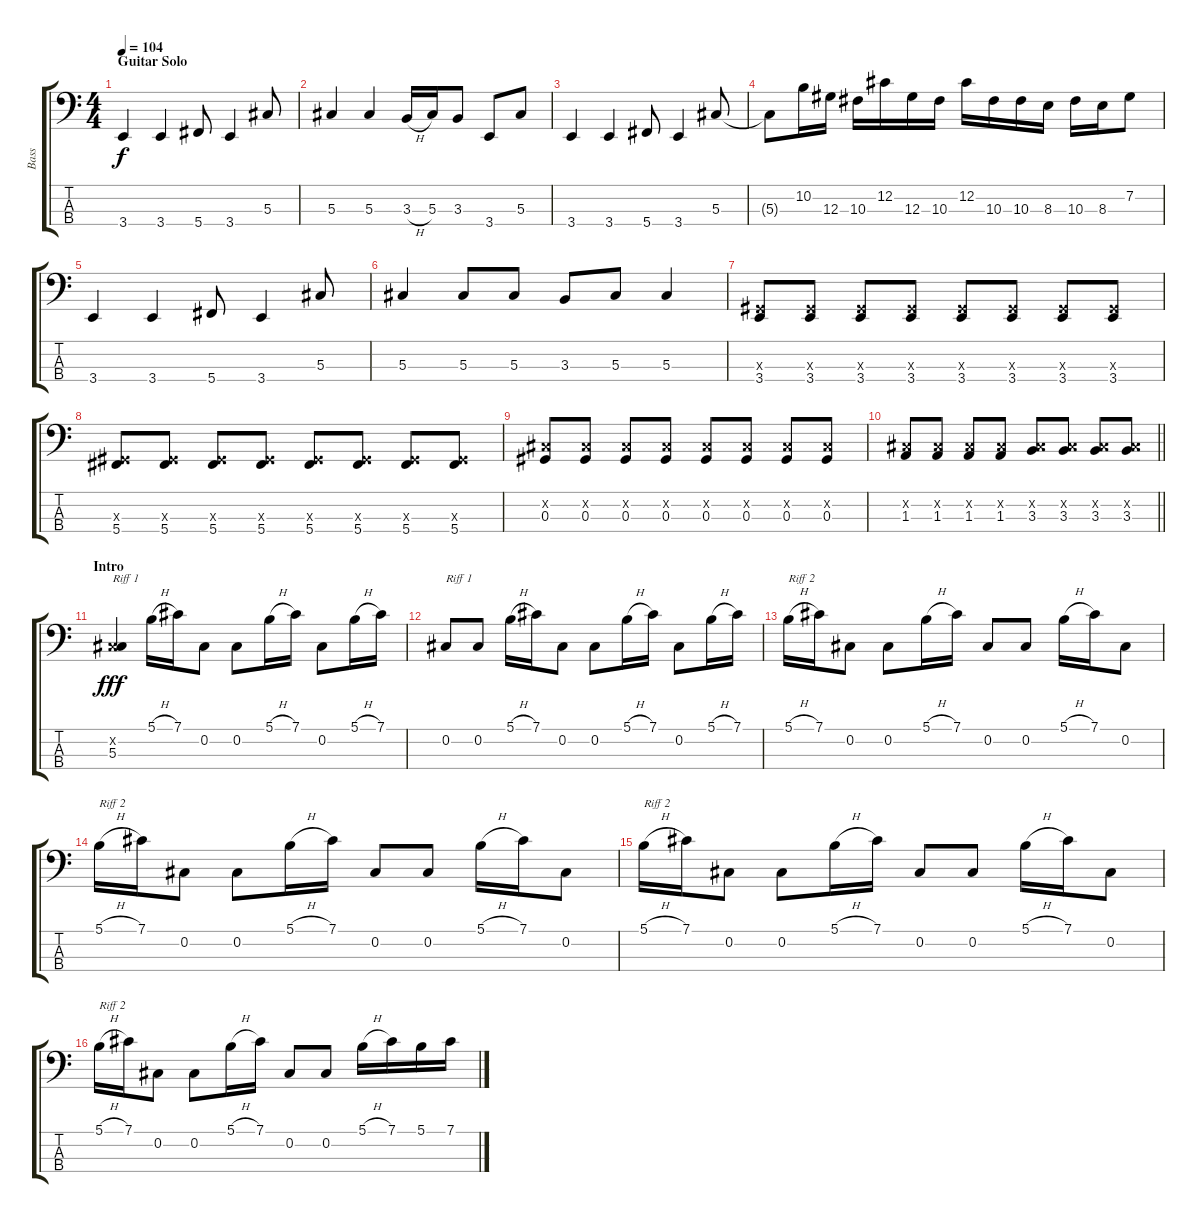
\track ("Bass" "Bass") {instrument electricbassfinger}
\staff {score tabs}
\tuning (Gb2 Db2 Ab1 Db1) {hide}
\ts (4 4)
\section ("" "Guitar Solo")
\tempo 104
\clef f4
\ks c
3.4.4{dy f} 3.4.4 5.4.8 3.4.4 5.3.8 |
5.3.4 5.3.4 3.3{h}.16 5.3.16 3.3.8 3.4.8 5.3.8 |
3.4.4 3.4.4 5.4.8 3.4.4 5.3.8 |
5.3{t}.8 10.2.16 12.3.16 10.3.16 12.2.16 12.3.16 10.3.16 12.2.16 10.3.16 10.3.16 8.3.16 10.3.16 8.3.16 7.2.8 |
3.4.4 3.4.4 5.4.8 3.4.4 5.3.8 |
5.3.4 5.3.8 5.3.8 3.3.8 5.3.8 5.3.4 |
(0.3{x} 3.4).8 (0.3{x} 3.4).8 (0.3{x} 3.4).8 (0.3{x} 3.4).8 (0.3{x} 3.4).8 (0.3{x} 3.4).8 (0.3{x} 3.4).8 (0.3{x} 3.4).8 |
(0.3{x} 5.4).8 (0.3{x} 5.4).8 (0.3{x} 5.4).8 (0.3{x} 5.4).8 (0.3{x} 5.4).8 (0.3{x} 5.4).8 (0.3{x} 5.4).8 (0.3{x} 5.4).8 |
(0.2{x} 0.3).8 (0.2{x} 0.3).8 (0.2{x} 0.3).8 (0.2{x} 0.3).8 (0.2{x} 0.3).8 (0.2{x} 0.3).8 (0.2{x} 0.3).8 (0.2{x} 0.3).8 |
\barLineRight lightlight
(0.2{x} 1.3).8 (0.2{x} 1.3).8 (0.2{x} 1.3).8 (0.2{x} 1.3).8 (0.2{x} 3.3).8 (0.2{x} 3.3).8 (0.2{x} 3.3).8 (0.2{x} 3.3).8 |
\section ("" "Intro")
(0.2{x} 5.3).4{txt "Riff 1" dy fff} 5.1{h}.16 7.1.16 0.2.8 0.2.8 5.1{h}.16 7.1.16 0.2.8 5.1{h}.16 7.1.16 |
0.2.8{txt "Riff 1"} 0.2.8 5.1{h}.16 7.1.16 0.2.8 0.2.8 5.1{h}.16 7.1.16 0.2.8 5.1{h}.16 7.1.16 |
5.1{h}.16{txt "Riff 2"} 7.1.16 0.2.8 0.2.8 5.1{h}.16 7.1.16 0.2.8 0.2.8 5.1{h}.16 7.1.16 0.2.8 |
5.1{h}.16{txt "Riff 2"} 7.1.16 0.2.8 0.2.8 5.1{h}.16 7.1.16 0.2.8 0.2.8 5.1{h}.16 7.1.16 0.2.8 |
5.1{h}.16{txt "Riff 2"} 7.1.16 0.2.8 0.2.8 5.1{h}.16 7.1.16 0.2.8 0.2.8 5.1{h}.16 7.1.16 0.2.8 |
5.1{h}.16{txt "Riff 2"} 7.1.16 0.2.8 0.2.8 5.1{h}.16 7.1.16 0.2.8 0.2.8 5.1{h}.16 7.1.16 5.1.16 7.1.16
